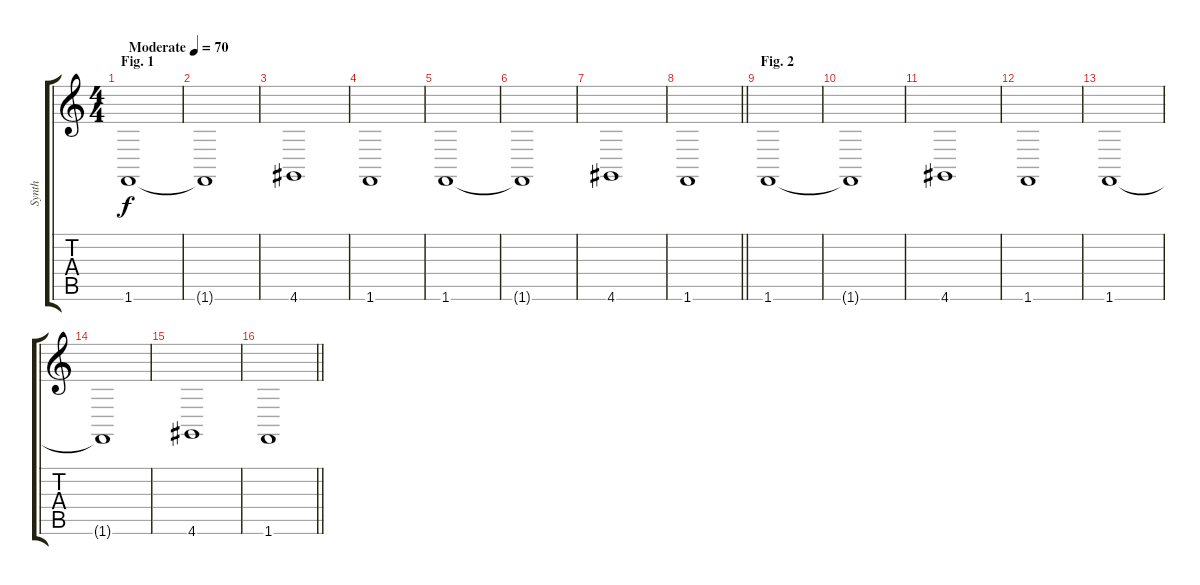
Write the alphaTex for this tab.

\track ("Synth" "Synth") {instrument tremolostrings}
\staff {score tabs}
\tuning (E4 B3 G3 D3 A2 E2) {hide}
\ts (4 4)
\section ("" "Fig. 1")
\tempo (70 "Moderate")
\clef g2
\ks c
1.6.1{dy f instrument tremolostrings} |
1.6{t}.1 |
4.6.1 |
1.6.1 |
1.6.1 |
1.6{t}.1 |
4.6.1 |
\barLineRight lightlight
1.6.1 |
\section ("" "Fig. 2")
1.6.1 |
1.6{t}.1 |
4.6.1 |
1.6.1 |
1.6.1 |
1.6{t}.1 |
4.6.1 |
\barLineRight lightlight
1.6.1
